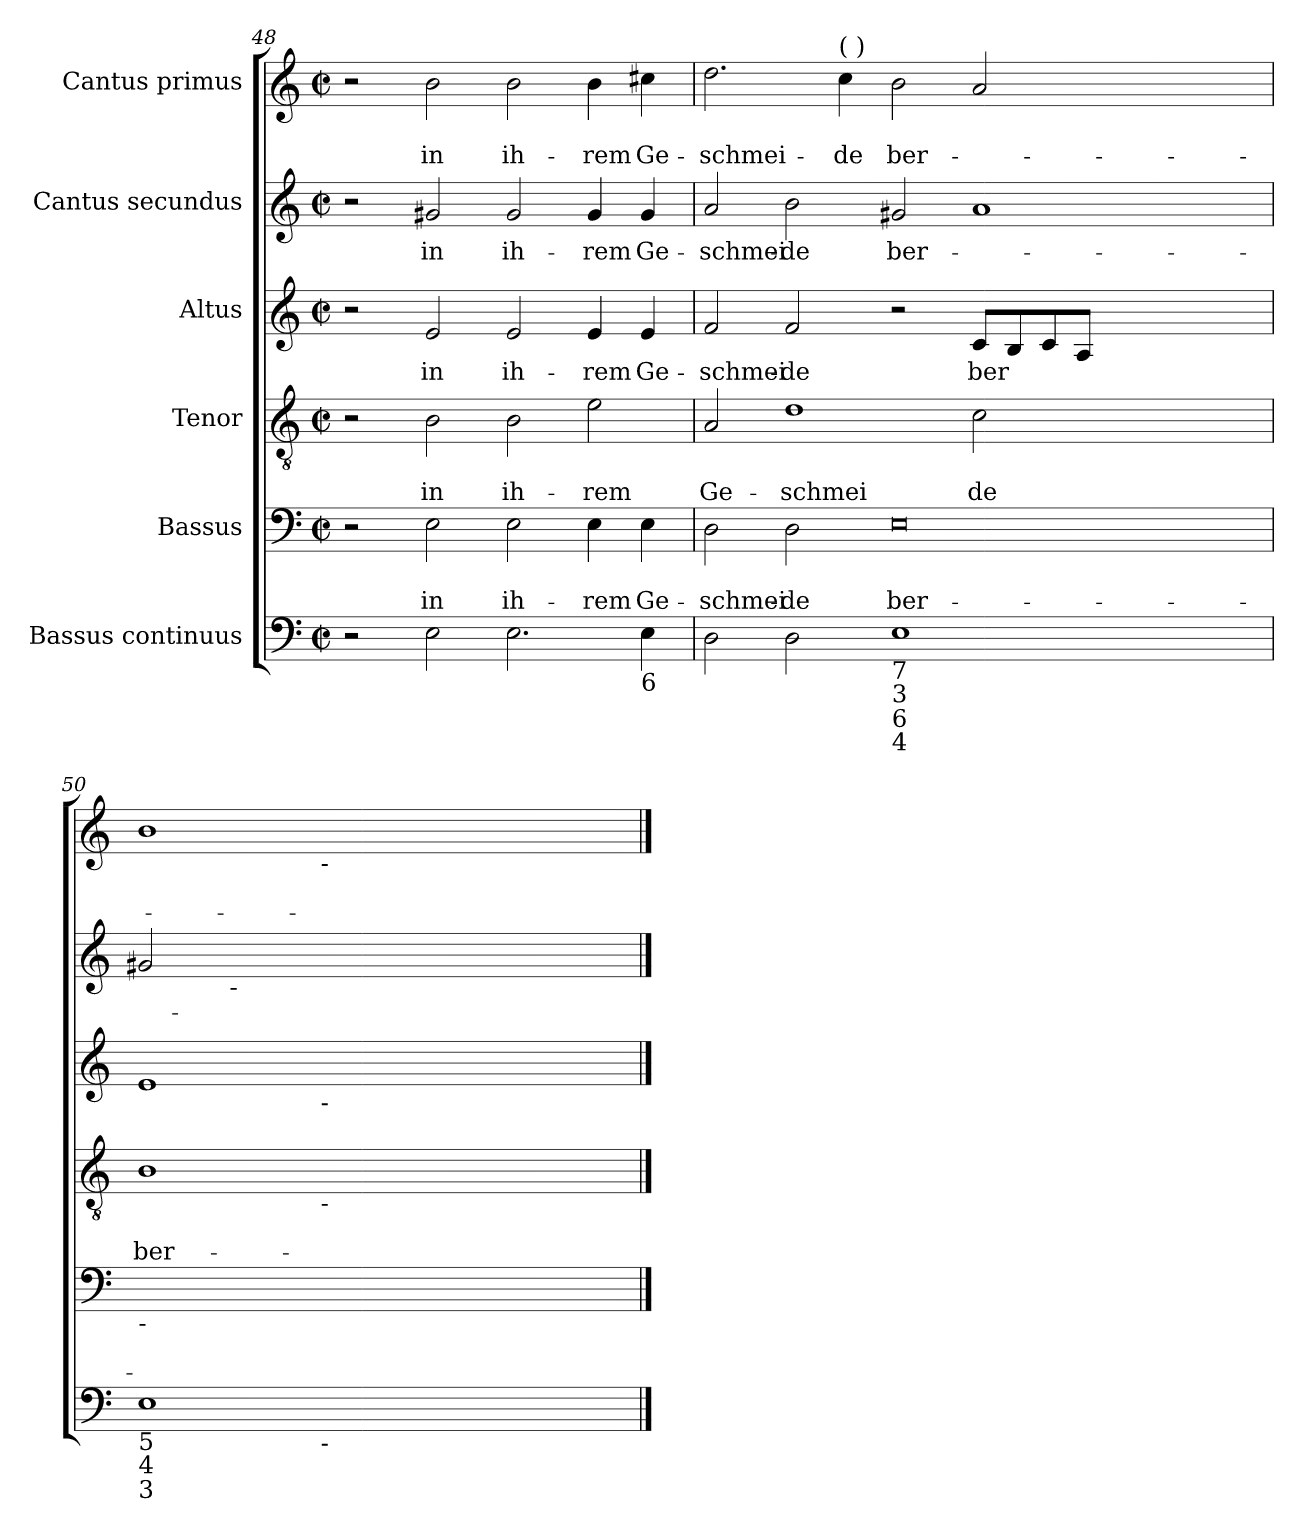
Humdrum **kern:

**kern	**kern	**text	**text	**kern	**text	**text	**kern	**text	**kern	**text	**kern	**text	**text
*part6	*part5	*part5	*part5	*part4	*part4	*part4	*part3	*part3	*part2	*part2	*part1	*part1	*part1
*staff6	*staff5	*staff5	*staff5	*staff4	*staff4	*staff4	*staff3	*staff3	*staff2	*staff2	*staff1	*staff1	*staff1
*I"Bassus continuus	*I"Bassus	*	*	*I"Tenor	*	*	*I"Altus	*	*I"Cantus secundus	*	*I"Cantus primus	*	*
*clefF4	*clefF4	*	*	*clefGv2	*	*	*clefG2	*	*clefG2	*	*clefG2	*	*
*k[]	*k[]	*	*	*k[]	*	*	*k[]	*	*k[]	*	*k[]	*	*
*C:	*C:	*	*	*C:	*	*	*C:	*	*C:	*	*C:	*	*
*M4/2	*M4/2	*	*	*M4/2	*	*	*M4/2	*	*M4/2	*	*M4/2	*	*
*met(c|)	*met(c|)	*	*	*met(c|)	*	*	*met(c|)	*	*met(c|)	*	*met(c|)	*	*
=48	=48	=48	=48	=48	=48	=48	=48	=48	=48	=48	=48	=48	=48
2r	2r	.	.	2r	.	.	2r	.	2r	.	2r	.	.
!	!	!	!LO:LY:b	!	!	!LO:LY:b	!	!LO:LY:b	!	!LO:LY:b	!	!	!LO:LY:b
2E	2E	.	in	2B	.	in	2e	in	2g#X	in	2b	.	in
!	!	!	!LO:LY:b	!	!	!LO:LY:b	!	!LO:LY:b	!	!LO:LY:b	!	!	!LO:LY:b
2.E	2E	.	ih-	2B	.	ih-	2e	ih-	2g#	ih-	2b	.	ih-
!	!	!	!LO:LY:b	!	!	!LO:LY:b	!	!LO:LY:b	!	!LO:LY:b	!	!	!LO:LY:b
.	4E	.	-rem	2e	.	-rem	4e	-rem	4g#	-rem	4b	.	-rem
!LO:TX:b:t=6	!	!	!	!	!	!	!	!	!	!	!	!	!
!	!	!	!LO:LY:b	!	!	!	!	!LO:LY:b	!	!LO:LY:b	!	!	!LO:LY:b
4E	4E	.	Ge-	.	.	.	4e	Ge-	4g#	Ge-	4cc#X	.	Ge-
=49	=49	=49	=49	=49	=49	=49	=49	=49	=49	=49	=49	=49	=49
!	!	!	!LO:LY:b	!	!	!LO:LY:b	!	!LO:LY:b	!	!LO:LY:b	!	!	!LO:LY:b
2D	2D	.	-schmei-	2A	.	Ge-	2f	-schmei-	2a	-schmei-	2.dd	.	-schmei-
!	!	!	!LO:LY:b	!	!	!LO:LY:b	!	!LO:LY:b	!	!LO:LY:b	!	!	!
2D	2D	.	-de	1d	.	-schmei	2f	-de	2b	-de	.	.	.
!	!	!	!	!	!	!	!	!	!	!	!LO:TX:a:t=(  )	!	!
!	!	!	!	!	!	!	!	!	!	!	!	!	!LO:LY:b
.	.	.	.	.	.	.	.	.	.	.	4cc	.	-de
!LO:TX:b:t=7\n3	!	!	!	!	!	!	!	!	!	!	!	!	!
!LO:TX:b:t=6\n4	!	!	!	!	!	!	!	!	!	!	!	!	!
!	!	!	!LO:LY:b	!	!	!	!	!	!	!LO:LY:b	!	!	!LO:LY:b
1E	0E	.	ber-	.	.	.	2r	.	2g#X	ber-	2b	.	ber-
!	!	!	!	!	!	!LO:LY:b	!	!LO:LY:b	!	!	!	!	!
.	.	.	.	2c	.	de	8cL	ber	1a	.	2a	.	.
.	.	.	.	.	.	.	8B	.	.	.	.	.	.
.	.	.	.	.	.	.	8c	.	.	.	.	.	.
.	.	.	.	.	.	.	8AJ	.	.	.	.	.	.
1ryy	.	.	.	1ryy	.	.	1ryy	.	.	.	1ryy	.	.
.	.	.	.	.	.	.	.	.	2ryy	.	.	.	.
=50	=50	=50	=50	=50	=50	=50	=50	=50	=50	=50	=50	=50	=50
!	!LO:TX:b:t=-	!	!	!	!	!	!	!	!	!	!	!	!
!LO:TX:b:t=5\n4	!	!	!	!	!	!	!	!	!	!	!	!	!
!LO:TX:b:t=3	!	!	!	!	!	!	!	!	!	!	!	!	!
!	!	!	!LO:LY:b	!	!	!LO:LY:b	!	!	!	!	!	!	!
1E	0AAyy	.	-det.	1B	.	ber-	1e	.	2g#X	.	1b	.	.
!	!	!	!	!	!	!	!	!	!LO:TX:b:t=-	!	!	!	!
!	!	!	!	!	!	!	!	!	!	!LO:LY:b	!	!	!
.	.	.	.	.	.	.	.	.	0ayy	-det.	.	.	.
!	!	!	!	!	!	!	!	!	!	!	!LO:TX:b:t=-	!	!
!	!	!	!	!	!	!	!LO:TX:b:t=-	!	!	!	!	!	!
!	!	!	!	!LO:TX:b:t=-	!	!	!	!	!	!	!	!	!
!LO:TX:b:t=-	!	!	!	!	!	!	!	!	!	!	!	!	!
!	!	!	!	!	!	!LO:LY:b	!	!LO:LY:b	!	!	!	!	!LO:LY:b
0AAyy	.	.	.	0Ayy	.	-det.	0eyy	det.	.	.	0cc#Xyy	.	-det.
.	1ryy	.	.	.	.	.	.	.	.	.	.	.	.
.	.	.	.	.	.	.	.	.	2ryy	.	.	.	.
==	==	==	==	==	==	==	==	==	==	==	==	==	==
*-	*-	*-	*-	*-	*-	*-	*-	*-	*-	*-	*-	*-	*-
